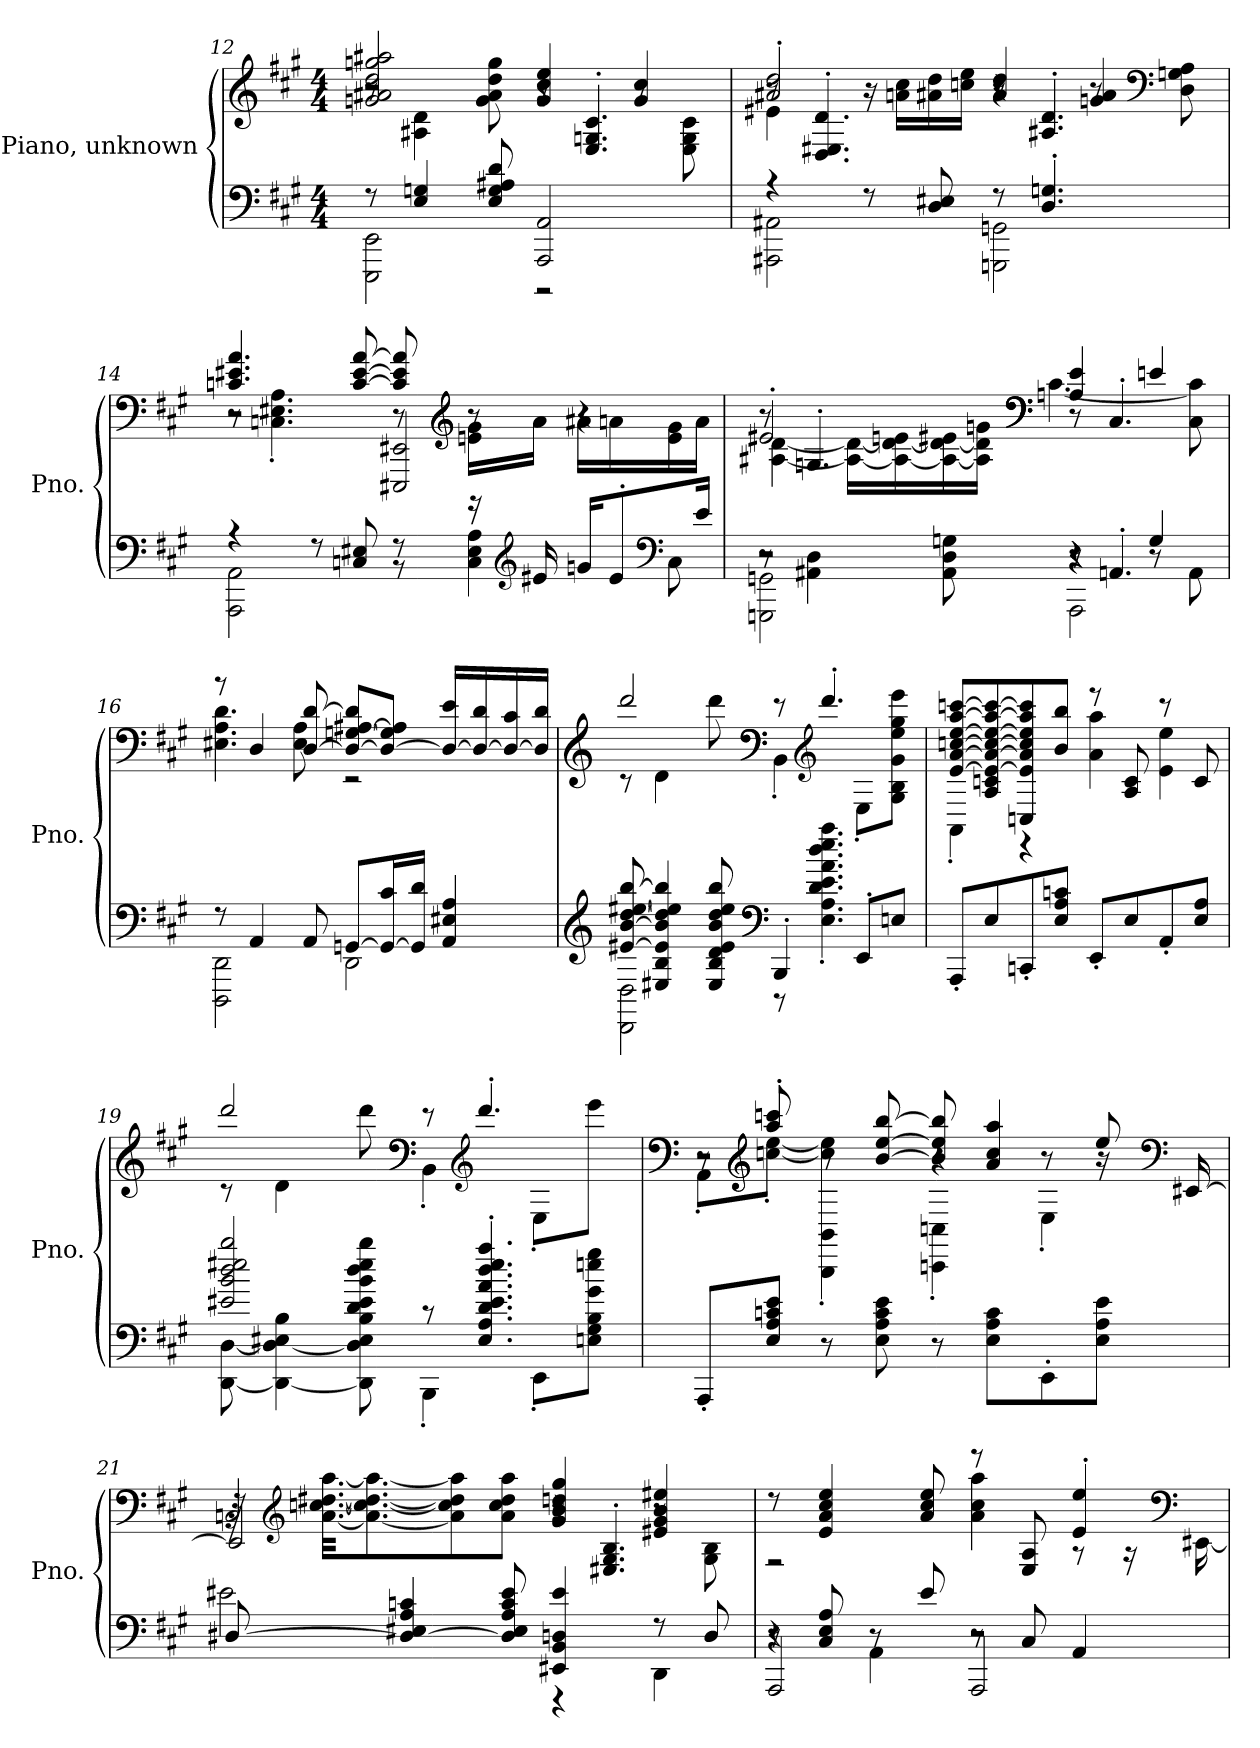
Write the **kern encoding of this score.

**kern	**kern
*part1	*part1
*staff2	*staff1
*I"Piano, unknown	*
*I'Pno.	*
*clefF4	*clefG2
*k[f#c#g#]	*k[f#c#g#]
*M4/4	*M4/4
=12	=12
*^	*^
*	*	*	*^
8r	2EEE\ 2EE\	2gn/ 2a#X/ 2dd/ 2ggn/ 2aa#X/	8r	2r
4E/ 4Gn/	.	.	4A#X\ 4d\	.
8E/ 8G/ 8A#X/ 8d/	.	.	8g\ 8a#\ 8dd\ 8gg\	.
2AAA/ 2AA/	2r	4g/ 4cc#/ 4ee/	4r	8r
.	.	.	.	4.E/' 4.Gn/' 4.c#/'
.	.	4g/ 4cc#/	8r	.
.	.	.	8E\ 8G\ 8c#\	.
!!LO:PB:g=z	!!	!!
=13	=13	=13	=13	=13
4r	2AAA#X\ 2AA#X\	2a#X/' 2dd/'	4e#X\	8r
.	.	.	.	4.D/' 4.E#X/' 4.d/'
8r	.	.	16r	.
.	.	.	16an\ 16cc#\LL	.
8D/ 8E#X/	.	.	16a#X\ 16dd\	.
.	.	.	16ccn\ 16ee\JJ	.
8r	2GGGn\ 2GGn\	4a#/ 4dd/	4r	8r
4.D/' 4.Gn/'	.	.	.	4.A#X/' 4.d/'
.	.	4gn/ 4a#/	8r	.
*	*	*clefF4	*	*
.	.	.	8D\ 8Gn\ 8A#\	.
!!LO:LB:g=z	!!	!!
=14	=14	=14	=14	=14
4r	2AAA\ 2AA\	4.cn/ 4.e#X/ 4.a/	8r	2r
.	.	.	4.Cn\' 4.E#X\' 4.A\'	.
8r	.	.	.	.
8Cn/ 8E#X/	.	[8c/ [8e#/ [8a/	.	.
8r	8r	8c/] 8e#/] 8a/]	8r	2EEE#X/ 2EE#X/
*	*	*clefG2	*	*
16r	4C\ 4E#\ 4A\	8r	16en\ 16g#\LL	.
*clefG2	*	*	*	*
16e#X/	.	.	16a\JJ	.
16gn/KL	.	4r	16a#X\LL	.
8e#'/	.	.	16an\	.
*clefF4	*	*	*	*
.	8C\	.	16e\ 16g#\	.
16e#/Jk	.	.	16a\JJ	.
!!LO:LB:g=z	!!	!!
=15	=15	=15	=15	=15
*^	*^	*	*	*
2r	8r	2r	2GGGn\ 2GGn\	2e#X'/	[4A#X\ [4d\	8r
.	4AA#X\ 4D\	.	.	.	.	4.Gn'/
.	.	.	.	.	16A#\_ 16d\_LL	.
.	.	.	.	.	16A#\_ 16d\_ 16en\	.
.	8AA#\ 8D\ 8Gn\	.	.	.	16A#\_ 16d\_ 16e#X\	.
.	.	.	.	.	16A#\] 16d\] 16gn\JJ	.
*	*	*	*	*clefF4	*	*
4r	4r	8r	2AAA\	4An/ 4e#/	[4.c#\	8r
.	.	4.AAn'/	.	.	.	4.C#'/
4G/	8r	.	.	4en/	.	.
.	8AA\	.	.	.	8C#\ 8c#\]	.
*	*v	*v	*v	*	*	*
*	*	*	*v	*v
=16	=16	=16	=16
8r	2DDD\ 2DD\	8r	4.E#X\ 4.A\ 4.d\
4AA/	.	4D/	.
8AA/	.	[8D/ [8d/	8E#\ 8A\
[8GGn/L	2DD\	8D/_ [8Gn/ [8A#X/ 8d/]L	2r
16GG/_ 16c#/L	.	8D/_ 8G/] 8A#/]J	.
16GG/] 16d/JJ	.	.	.
4AA/ 4E#X/ 4A/	.	16D/_ 16e/LL	.
.	.	16D/_ 16d/	.
.	.	16D/_ 16c#/	.
.	.	16D/] 16d/JJ	.
!!LO:LB:g=z	!!
=17	=17	=17	=17
*clefG2	*	*clefG2	*
[8e#X/ [8b/ [8dd/ [8ee#X/ [8bb/	2DD\ 2D\	2ddd/	8r
4E#X/ 4B/ 4e#/] 4b/] 4dd/] 4ee#/] 4bb/]	.	.	4d\
8E#/ 8B/ 8d/ 8e#/ 8b/ 8dd/ 8ee#/ 8bb/	.	.	8ddd\
*clefF4	*	*clefF4	*
4BBB'/	8r	8r	4BB'\
*	*	*clefG2	*
.	4.E#\' 4.A\' 4.d\' 4.e#\' 4.a\' 4.dd\' 4.ee#\' 4.aa\'	4.ddd'/	.
8EE'/L	.	.	8E'\L
8En/J	.	.	8G#\ 8B\ 8g#\ 8ee\ 8gg#\ 8eee\J
*v	*v	*	*
=18	=18	=18
8AAA'/L	[8e/ [8a/ [8ccn/ [8ee/ [8aa/ [8cccn/L	4AA'\
8E/	8A/ 8cn/ 8e/_ 8a/_ 8cc/_ 8ee/_ 8aa/_ 8ccc/_	.
8CCn'/	8Cn/ 8e/] 8a/] 8cc/] 8ee/] 8aa/] 8ccc/]	4r
8E/ 8A/ 8cn/J	8b/ 8bb/J	.
8EE'/L	8r	4a\ 4aa\
8E/	8A/ 8c/	.
8AA'/	8r	4e\ 4ee\
8E/ 8A/J	8c/	.
!!LO:LB:g=z	!!
=19	=19	=19
*^	*	*
2e#X/ 2b/ 2dd/ 2ee#X/ 2bb/	[8DD\ [8D\	2ddd/	8r
.	4DD\_ 4D\_ 4E#X\ 4B\	.	4d\
.	8DD\] 8D\] 8E#\ 8B\ 8d\ 8e#\ 8b\ 8dd\ 8ee#\ 8bb\	.	8ddd\
*	*	*clefF4	*
8r	4BBB'\	8r	4BB'\
*	*	*clefG2	*
4.E#/' 4.A/' 4.d/' 4.e#/' 4.a/' 4.dd/' 4.ee#/' 4.aa/'	.	4.ddd'/	.
.	8EE'\L	.	8E'\L
.	8En\ 8G#\ 8B\ 8g#\ 8een\ 8gg#\J	.	8eee\J
*v	*v	*	*
*	*v	*v
=20	=20
*	*clefF4
*	*^
*	*	*^
8AAA'/L	8r	8AA'\L	2r
*	*clefG2	*	*
8E/ 8A/ 8cn/ 8e/J	8aa/' 8cccn/'	[8ccn\' [8ee\'J	.
8r	8r	4BBB\' 4BB\' 4cc\]' 4ee\]'	.
8E\ 8A\ 8c\ 8e\	[8b/ [8ee/ [8bb/	.	.
8r	8b/] 8ee/] 8bb/]	4CCn\' 4Cn\'	4r
8E\ 8A\ 8c\L	4a/ 4cc/ 4aa/	.	.
8EE'\	.	4E'\	8r
8E\ 8A\ 8e\J	8ee/	.	16r
*	*clefF4	*	*
.	.	.	[16EE#X/
!!LO:LB:g=z	!!	!!
=21	=21	=21	=21
*^	*	*	*
[8D#X/	2e#X\	2Cn/	64r	2EE#/]
*	*	*clefG2	*	*
.	.	.	[32.a\ [32.ccn\ [32.dd#X\ [32.aa\KKL	.
.	.	.	8.a\_ 8.cc\_ 8.dd#\_ 8.aa\_	.
4D#/_ 4E#X/ 4A/ 4cn/	.	.	.	.
.	.	.	8a\] 8cc\] 8dd#\] 8aa\]	.
8D#/] 8E#/ 8A/ 8c/ 8e#/	.	.	8a\ 8cc\ 8dd#\ 8aa\J	.
4EE#X/ 4BB/ 4Dn/ 4e#/	4r	4g#/ 4b/ 4ddn/ 4gg#/	4r	8r
.	.	.	.	4.E#X/' 4.G#/' 4.B/'
8r	4DD\	4e#X/ 4g#/ 4b/ 4ee#X/	8r	.
8D/	.	.	8G#\ 8B\	.
*	*	*	*v	*v
=22	=22	=22	=22
*	*^	*	*
8r	4r	2AAA/	8r	2r
8C#/ 8E/ 8A/	.	.	4e/ 4a/ 4cc#/ 4ee/	.
8r	4AA\	.	.	.
8e/	.	.	8a/ 8cc#/ 8ee/	.
8r	2r	2AAA/	8r	4a\ 4cc#\ 4aa\
8C#/	.	.	8E/ 8A/	.
4AA/	.	.	4e/' 4ee/'	8r
.	.	.	.	16r
*	*	*	*clefF4	*
.	.	.	.	[16EE#X\
*v	*v	*v	*	*
*	*v	*v
=	=
*-	*-
